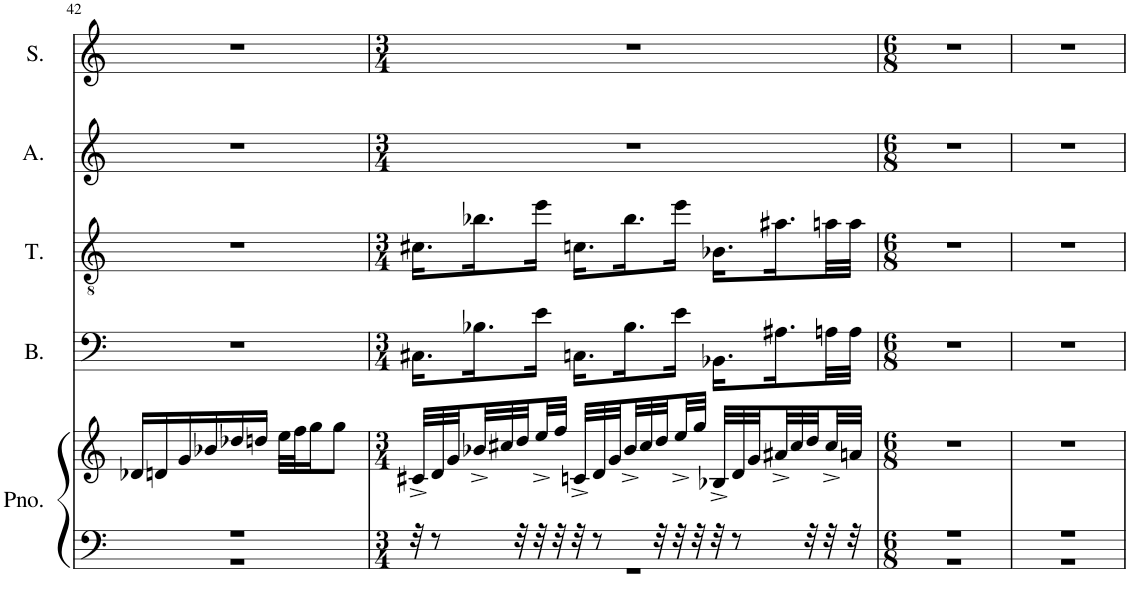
**kern	**kern	**kern	**kern	**kern	**kern
*part5	*part5	*part4	*part3	*part2	*part1
*staff6	*staff5	*staff4	*staff3	*staff2	*staff1
*I"Piano	*	*I"Bass	*I"Tenor	*I"Alto	*I"Soprano
*I'Pno.	*	*I'B.	*I'T.	*I'A.	*I'S.
!!LO:PB:g=z
*clefF4	*clefG2	*clefF4	*clefGv2	*clefG2	*clefG2
*	*	*	*	*Trd1c2	*
*k[]	*k[]	*k[]	*k[]	*k[]	*k[]
*M5/8	*M5/8	*M5/8	*M5/8	*M5/8	*M5/8
=42	=42	=42	=42	=42	=42
*^	*	*	*	*	*
8%5r	8%5r	16d-X/LL	8%5r	8%5r	8%5r	8%5r
.	.	16dn/	.	.	.	.
.	.	16g/	.	.	.	.
.	.	16b-X/	.	.	.	.
.	.	16dd-X/	.	.	.	.
.	.	16ddn/JJ	.	.	.	.
.	.	32ee\LLL	.	.	.	.
.	.	32ff\J	.	.	.	.
.	.	16gg\J	.	.	.	.
.	.	8gg\J	.	.	.	.
=43	=43	=43	=43	=43	=43	=43
*M3/4	*	*M3/4	*M3/4	*M3/4	*M3/4	*M3/4
32r	2.r	32c#X^/LLL	16.C#X\LL	16.c#X\LL	2.r	2.r
8r	.	32d/	.	.	.	.
.	.	32g/JJ	.	.	.	.
.	.	32b-X^/LL	16.B-X\L	16.b-X\L	.	.
.	.	32cc#X/	.	.	.	.
32r	.	32dd/JJ	.	.	.	.
32r	.	32ee^/LL	16e\JL	16ee\JL	.	.
32r	.	32ff/JJJ	.	.	.	.
32r	.	32cn^/LLL	16.Cn\LL	16.cn\LL	.	.
8r	.	32d/	.	.	.	.
.	.	32g/JJ	.	.	.	.
.	.	32b-^/LL	16.B-\L	16.b-\L	.	.
.	.	32cc#/	.	.	.	.
32r	.	32dd/JJ	.	.	.	.
32r	.	32ee^/LL	16e\JL	16ee\JL	.	.
32r	.	32gg/JJJ	.	.	.	.
32r	.	32B-X^/LLL	16.BB-X\LL	16.B-X\LL	.	.
8r	.	32d/	.	.	.	.
.	.	32g/JJ	.	.	.	.
.	.	32a#X^/LL	16.A#X\L	16.a#X\L	.	.
.	.	32cc#/	.	.	.	.
32r	.	32dd/JJ	.	.	.	.
32r	.	32cc#^/LL	32An\LL	32an\LL	.	.
32r	.	32an/JJJ	32A\JJJ	32a\JJJ	.	.
=44	=44	=44	=44	=44	=44	=44
*M6/8	*	*M6/8	*M6/8	*M6/8	*M6/8	*M6/8
2.r	2.r	2.r	2.r	2.r	2.r	2.r
=45	=45	=45	=45	=45	=45	=45
2.r	2.r	2.r	2.r	2.r	2.r	2.r
*v	*v	*	*	*	*	*
=	=	=	=	=	=
*-	*-	*-	*-	*-	*-
